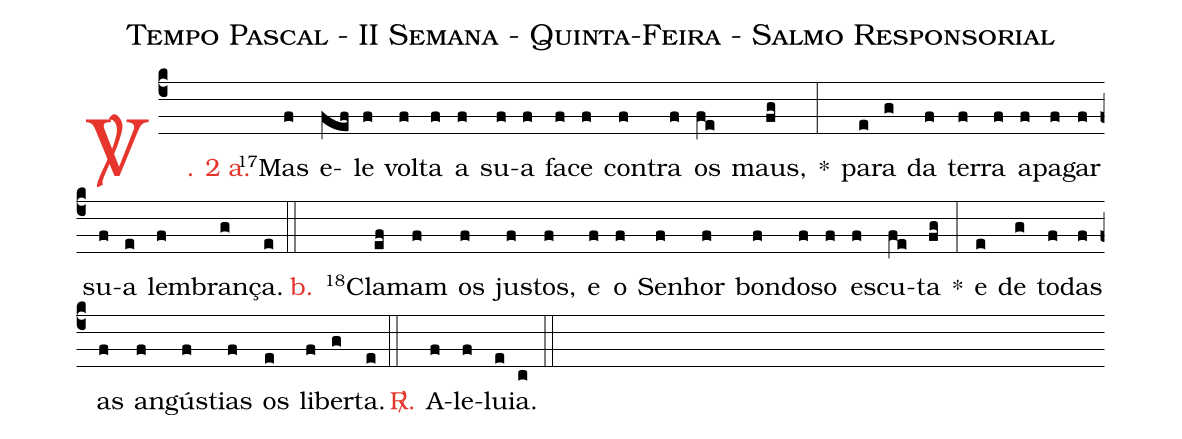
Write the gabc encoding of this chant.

name: Tempo Pascal - II Semana - Quinta-Feira - Salmo Responsorial;
%%
(c4)

<c><sp>V/</sp>. 2 a.</c>() <v>\VSup{17}</v>Mas(f) e(fef)le(f) vol(f)ta(f) a(f) su(f)a(f) fa(f)ce(f) con(f)tra(f) os(fe) maus,(fg) *(:)
pa(e)ra(g) da(f) ter(f)ra(f) a(f)pa(f)gar(f) su(f)a(e) lem(f)bran(g)ça.(e)

(::)

<nlba><c>b.</c>() <v>\VSup{18}</v>Cla</nlba>(ef)mam(f) os(f) jus(f)tos,(f) e(f) o(f) Se(f)nhor(f) bon(f)do(f)so(f) es(f)cu(fe)ta(fg) *(:)
e(e) de(g) to(f)das(f) as(f) an(f)gús(f)tias(f) os(e) li(f)ber(g)ta.(e)

(::)

<nlba><c><sp>R/</sp>.</c>() A</nlba>(f)le(f)lu(e)ia.(c)

(::)
